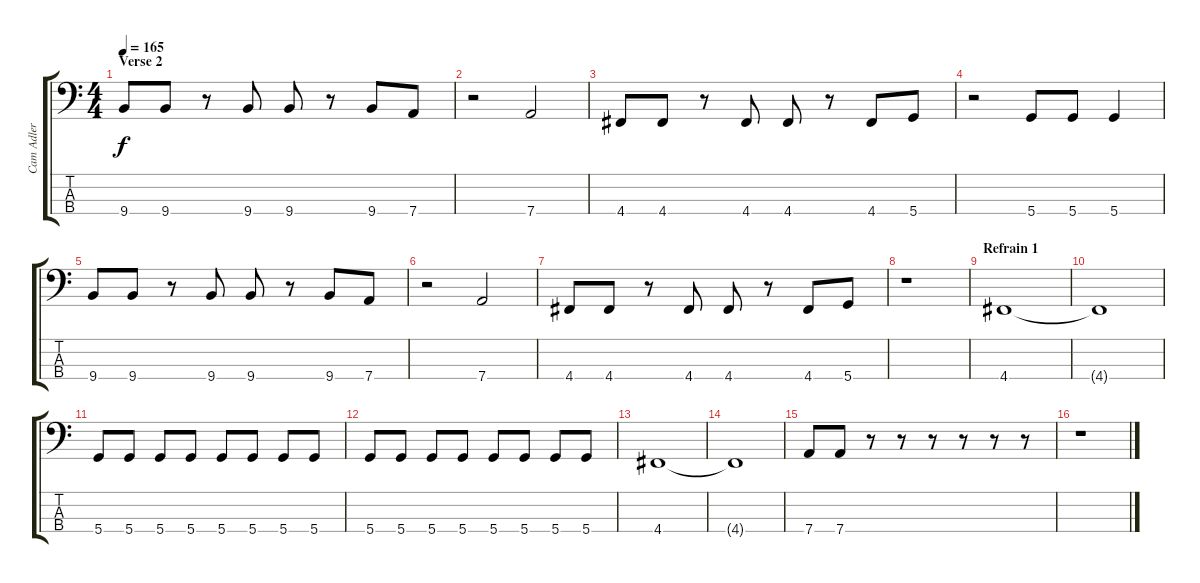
\track ("Cam Adler" "Cam Adler") {instrument electricbassfinger}
\staff {score tabs}
\tuning (G2 D2 A1 D1) {hide}
\ts (4 4)
\section ("" "Verse 2")
\tempo 165
\clef f4
\ks c
9.4.8{dy f} 9.4.8 r.8 9.4.8 9.4.8 r.8 9.4.8 7.4.8 |
r.2 7.4.2 |
4.4.8 4.4.8 r.8 4.4.8 4.4.8 r.8 4.4.8 5.4.8 |
r.2 5.4.8 5.4.8 5.4.4 |
9.4.8 9.4.8 r.8 9.4.8 9.4.8 r.8 9.4.8 7.4.8 |
r.2 7.4.2 |
4.4.8 4.4.8 r.8 4.4.8 4.4.8 r.8 4.4.8 5.4.8 |
r.1 |
\section ("" "Refrain 1")
4.4.1 |
4.4{t}.1 |
5.4.8 5.4.8 5.4.8 5.4.8 5.4.8 5.4.8 5.4.8 5.4.8 |
5.4.8 5.4.8 5.4.8 5.4.8 5.4.8 5.4.8 5.4.8 5.4.8 |
4.4.1 |
4.4{t}.1 |
7.4.8 7.4.8 r.8 r.8 r.8 r.8 r.8 r.8 |
r.1
